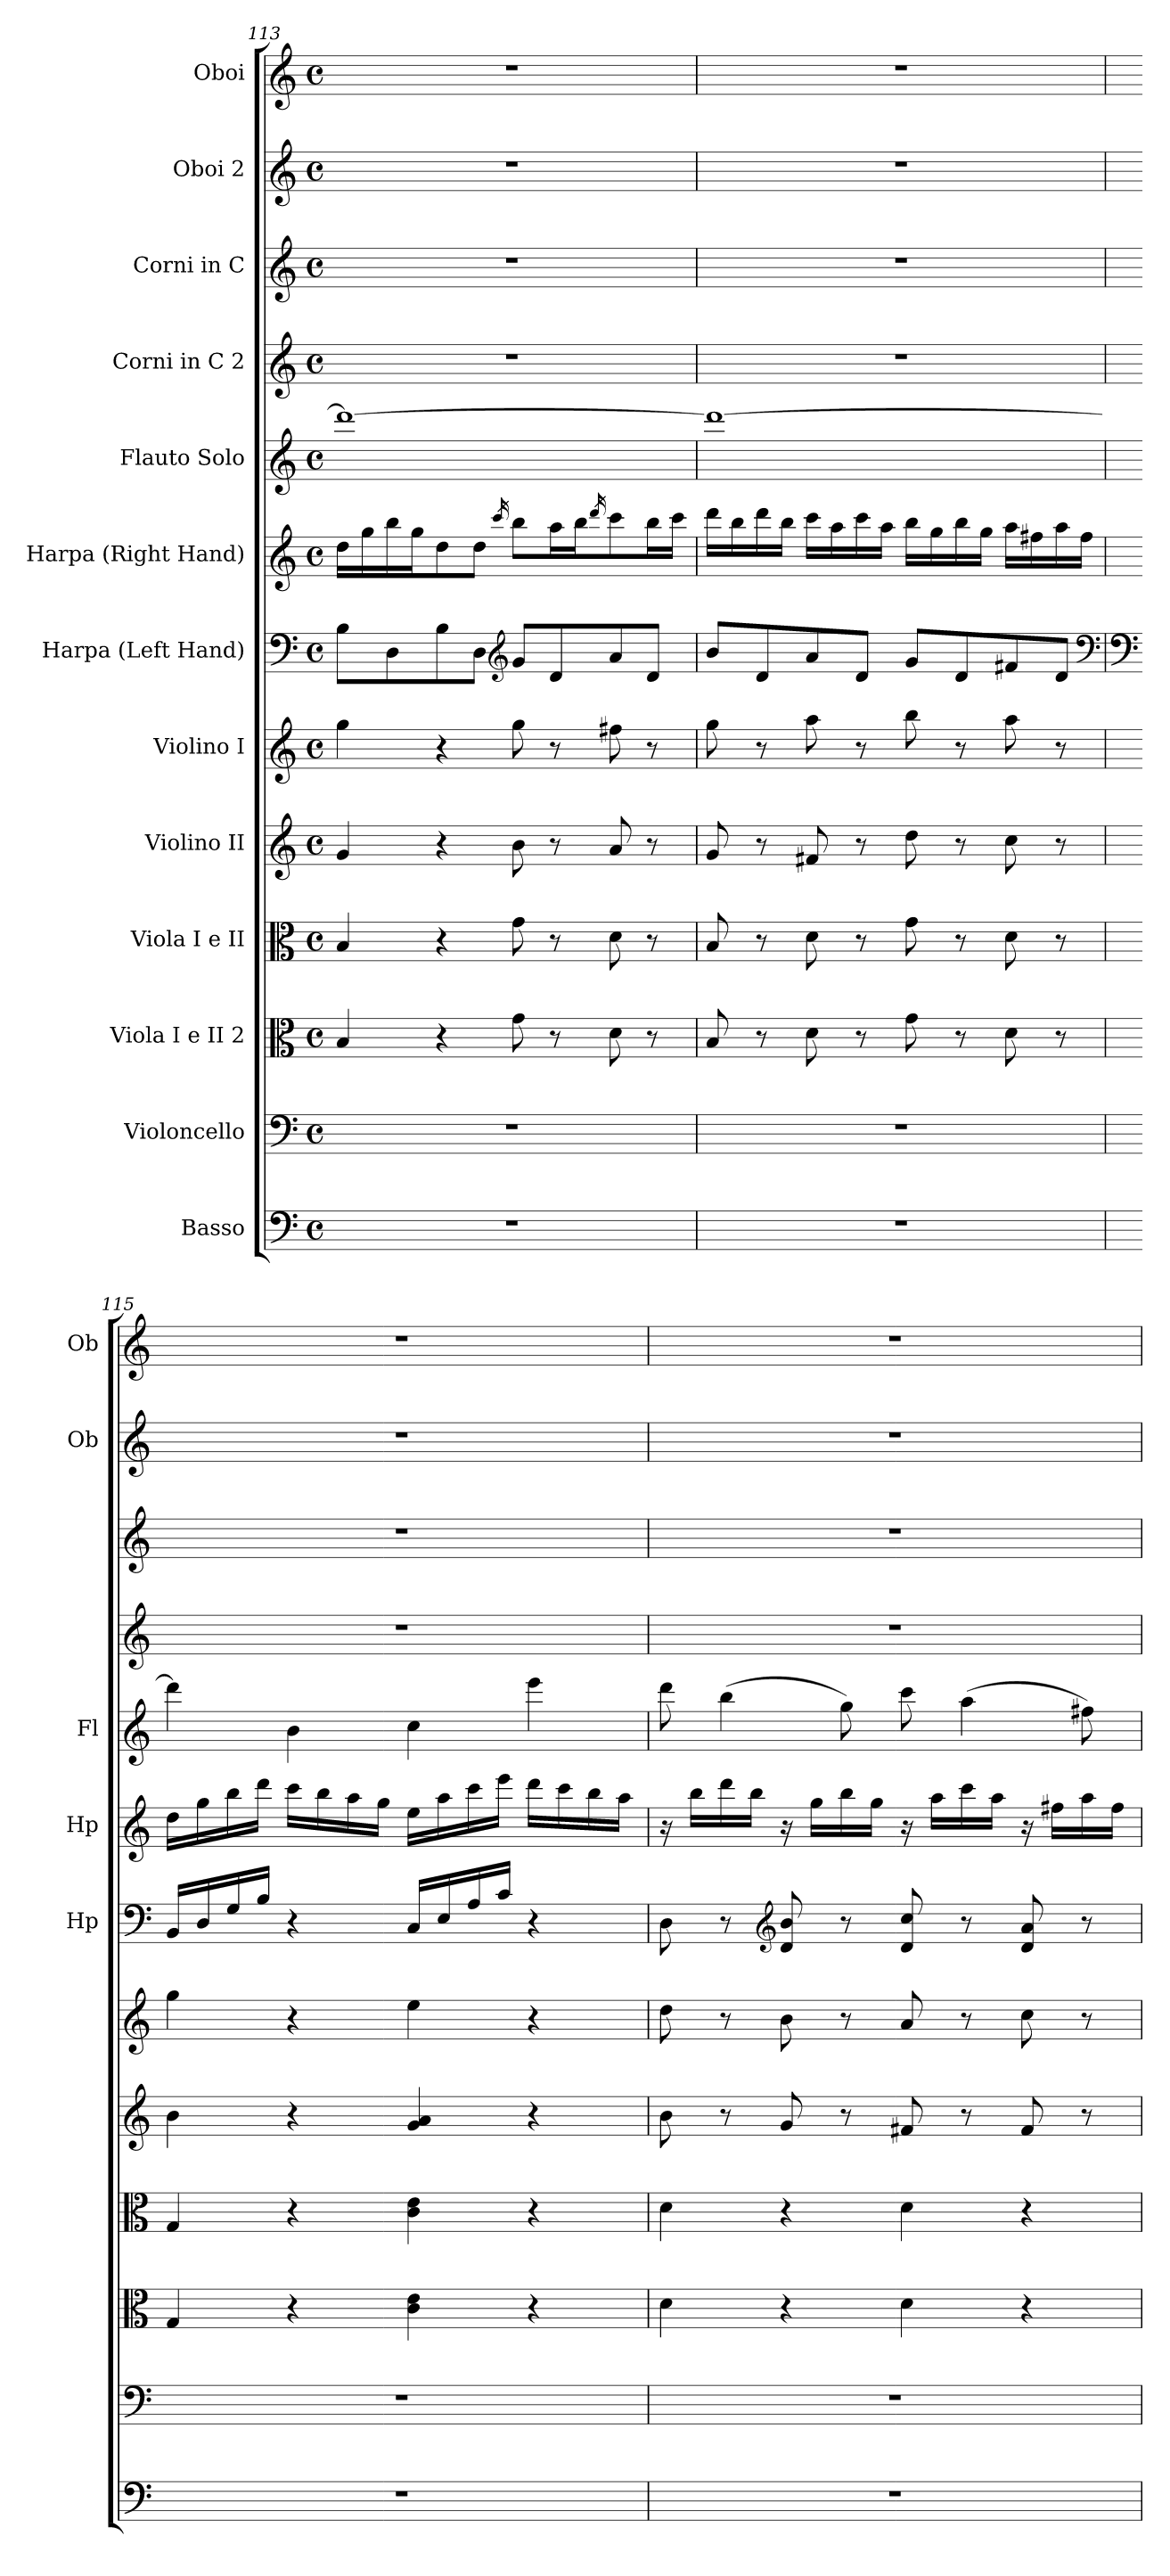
**kern	**kern	**kern	**kern	**kern	**kern	**kern	**kern	**kern	**kern	**kern	**kern	**kern
*part13	*part12	*part11	*part10	*part9	*part8	*part7	*part6	*part5	*part4	*part3	*part2	*part1
*staff13	*staff12	*staff11	*staff10	*staff9	*staff8	*staff7	*staff6	*staff5	*staff4	*staff3	*staff2	*staff1
*I"Basso	*I"Violoncello	*I"Viola I e II 2	*I"Viola I e II	*I"Violino II	*I"Violino I	*I"Harpa (Left Hand)	*I"Harpa (Right Hand)	*I"Flauto Solo	*I"Corni in C 2	*I"Corni in C	*I"Oboi 2	*I"Oboi
*	*	*	*	*	*	*I'Hp	*I'Hp	*I'Fl	*	*	*I'Ob	*I'Ob
*clefF4	*clefF4	*clefC3	*clefC3	*clefG2	*clefG2	*clefF4	*clefG2	*clefG2	*clefG2	*clefG2	*clefG2	*clefG2
*ITrd0c12	*	*	*	*	*	*	*	*	*ITrd0c12	*ITrd0c12	*	*
*k[]	*k[]	*k[]	*k[]	*k[]	*k[]	*k[]	*k[]	*k[]	*k[]	*k[]	*k[]	*k[]
*C:	*C:	*C:	*C:	*C:	*C:	*C:	*C:	*C:	*C:	*C:	*C:	*C:
*M4/4	*M4/4	*M4/4	*M4/4	*M4/4	*M4/4	*M4/4	*M4/4	*M4/4	*M4/4	*M4/4	*M4/4	*M4/4
*met(c)	*met(c)	*met(c)	*met(c)	*met(c)	*met(c)	*met(c)	*met(c)	*met(c)	*met(c)	*met(c)	*met(c)	*met(c)
=113	=113	=113	=113	=113	=113	=113	=113	=113	=113	=113	=113	=113
1r	1r	4B/	4B/	4g/	4gg\	8B\L	16dd\LL	1ddd_	1r	1r	1r	1r
.	.	.	.	.	.	.	16gg\	.	.	.	.	.
.	.	.	.	.	.	8D\	16bb\	.	.	.	.	.
.	.	.	.	.	.	.	16gg\J	.	.	.	.	.
.	.	4r	4r	4r	4r	8B\	8dd\	.	.	.	.	.
.	.	.	.	.	.	8D\J	8dd\J	.	.	.	.	.
*	*	*	*	*	*	*clefG2	*	*	*	*	*	*
.	.	.	.	.	.	.	16qccc/	.	.	.	.	.
.	.	8g\	8g\	8b\	8gg\	8g/L	8bb\L	.	.	.	.	.
.	.	8r	8r	8r	8r	8d/	16aa\L	.	.	.	.	.
.	.	.	.	.	.	.	16bb\J	.	.	.	.	.
.	.	.	.	.	.	.	16qddd/	.	.	.	.	.
.	.	8d\	8d\	8a/	8ff#X\	8a/	8ccc\	.	.	.	.	.
.	.	8r	8r	8r	8r	8d/J	16bb\L	.	.	.	.	.
.	.	.	.	.	.	.	16ccc\JJ	.	.	.	.	.
=114	=114	=114	=114	=114	=114	=114	=114	=114	=114	=114	=114	=114
1r	1r	8B/	8B/	8g/	8gg\	8b/L	16ddd\LL	1ddd_	1r	1r	1r	1r
.	.	.	.	.	.	.	16bb\	.	.	.	.	.
.	.	8r	8r	8r	8r	8d/	16ddd\	.	.	.	.	.
.	.	.	.	.	.	.	16bb\JJ	.	.	.	.	.
.	.	8d\	8d\	8f#X/	8aa\	8a/	16ccc\LL	.	.	.	.	.
.	.	.	.	.	.	.	16aa\	.	.	.	.	.
.	.	8r	8r	8r	8r	8d/J	16ccc\	.	.	.	.	.
.	.	.	.	.	.	.	16aa\JJ	.	.	.	.	.
.	.	8g\	8g\	8dd\	8bb\	8g/L	16bb\LL	.	.	.	.	.
.	.	.	.	.	.	.	16gg\	.	.	.	.	.
.	.	8r	8r	8r	8r	8d/	16bb\	.	.	.	.	.
.	.	.	.	.	.	.	16gg\JJ	.	.	.	.	.
.	.	8d\	8d\	8cc\	8aa\	8f#X/	16aa\LL	.	.	.	.	.
.	.	.	.	.	.	.	16ff#X\	.	.	.	.	.
.	.	8r	8r	8r	8r	8d/J	16aa\	.	.	.	.	.
.	.	.	.	.	.	.	16ff#\JJ	.	.	.	.	.
*	*	*	*	*	*	*clefF4	*	*	*	*	*	*
!!LO:PB:g=z
=115	=115	=115	=115	=115	=115	=115	=115	=115	=115	=115	=115	=115
*	*	*	*	*	*	*clefF4	*	*	*	*	*	*
1r	1r	4G/	4G/	4b\	4gg\	16BB/LL	16dd\LL	4ddd\]	1r	1r	1r	1r
.	.	.	.	.	.	16D/	16gg\	.	.	.	.	.
.	.	.	.	.	.	16G/	16bb\	.	.	.	.	.
.	.	.	.	.	.	16B/JJ	16ddd\JJ	.	.	.	.	.
.	.	4r	4r	4r	4r	4r	16ccc\LL	4b\	.	.	.	.
.	.	.	.	.	.	.	16bb\	.	.	.	.	.
.	.	.	.	.	.	.	16aa\	.	.	.	.	.
.	.	.	.	.	.	.	16gg\JJ	.	.	.	.	.
.	.	4c\ 4e\	4c\ 4e\	4g/ 4a/	4ee\	16C/LL	16ee\LL	4cc\	.	.	.	.
.	.	.	.	.	.	16E/	16aa\	.	.	.	.	.
.	.	.	.	.	.	16A/	16ccc\	.	.	.	.	.
.	.	.	.	.	.	16c/JJ	16eee\JJ	.	.	.	.	.
.	.	4r	4r	4r	4r	4r	16ddd\LL	4eee\	.	.	.	.
.	.	.	.	.	.	.	16ccc\	.	.	.	.	.
.	.	.	.	.	.	.	16bb\	.	.	.	.	.
.	.	.	.	.	.	.	16aa\JJ	.	.	.	.	.
=116	=116	=116	=116	=116	=116	=116	=116	=116	=116	=116	=116	=116
1r	1r	4d\	4d\	8b\	8dd\	8D\	16r	8ddd\	1r	1r	1r	1r
.	.	.	.	.	.	.	16bb\LL	.	.	.	.	.
.	.	.	.	8r	8r	8r	16ddd\	(4bb\	.	.	.	.
.	.	.	.	.	.	.	16bb\JJ	.	.	.	.	.
*	*	*	*	*	*	*clefG2	*	*	*	*	*	*
.	.	4r	4r	8g/	8b\	8d/ 8b/	16r	.	.	.	.	.
.	.	.	.	.	.	.	16gg\LL	.	.	.	.	.
.	.	.	.	8r	8r	8r	16bb\	8gg\)	.	.	.	.
.	.	.	.	.	.	.	16gg\JJ	.	.	.	.	.
.	.	4d\	4d\	8f#X/	8a/	8d/ 8cc/	16r	8ccc\	.	.	.	.
.	.	.	.	.	.	.	16aa\LL	.	.	.	.	.
.	.	.	.	8r	8r	8r	16ccc\	(4aa\	.	.	.	.
.	.	.	.	.	.	.	16aa\JJ	.	.	.	.	.
.	.	4r	4r	8f#/	8cc\	8d/ 8a/	16r	.	.	.	.	.
.	.	.	.	.	.	.	16ff#X\LL	.	.	.	.	.
.	.	.	.	8r	8r	8r	16aa\	8ff#X\)	.	.	.	.
.	.	.	.	.	.	.	16ff#\JJ	.	.	.	.	.
=	=	=	=	=	=	=	=	=	=	=	=	=
*-	*-	*-	*-	*-	*-	*-	*-	*-	*-	*-	*-	*-
